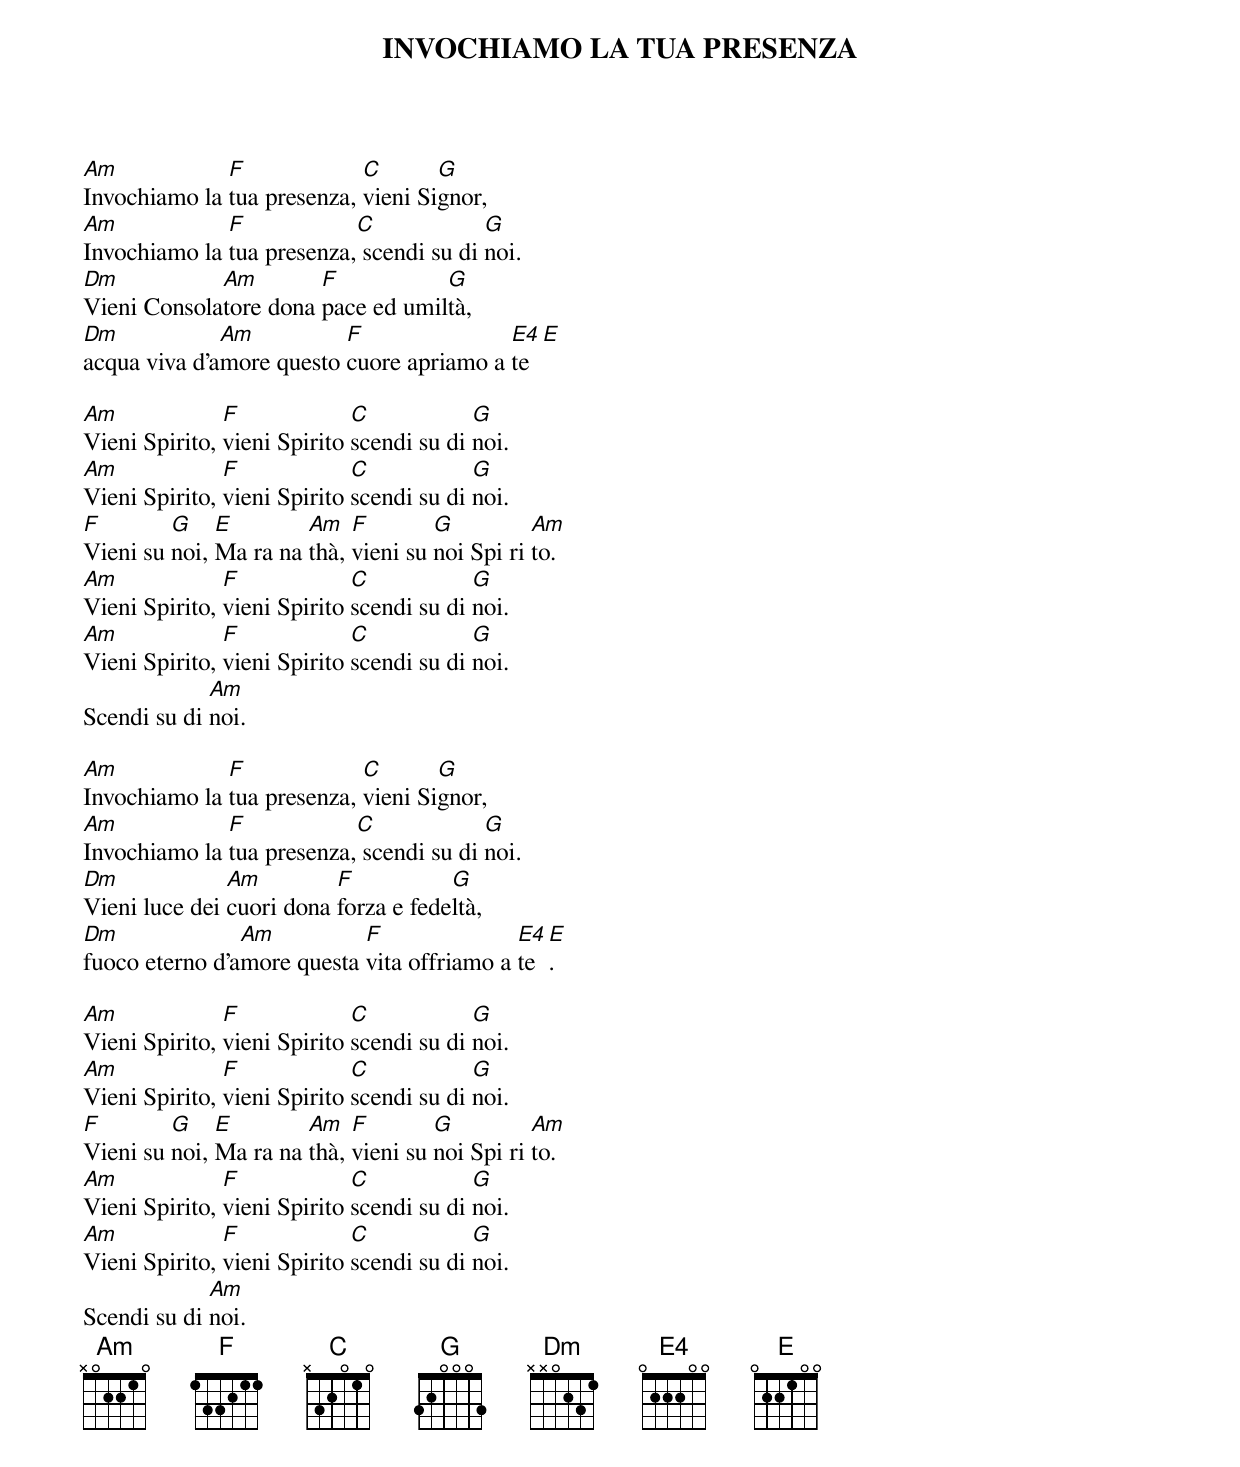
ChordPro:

{title:INVOCHIAMO LA TUA PRESENZA }
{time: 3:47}
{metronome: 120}
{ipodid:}


[Am]Invochiamo la [F]tua presenza, [C]vieni Si[G]gnor,
[Am]Invochiamo la [F]tua presenza,[C] scendi su di [G]noi.
[Dm]Vieni Consola[Am]tore dona [F]pace ed umil[G]tà,
[Dm]acqua viva d’a[Am]more questo [F]cuore apriamo a [E4]te[E]

[Am]Vieni Spirito, [F]vieni Spirito [C]scendi su di [G]noi.
[Am]Vieni Spirito, [F]vieni Spirito [C]scendi su di [G]noi.
[F]Vieni su [G]noi, [E]Ma ra na [Am]thà, [F]vieni su [G]noi Spi ri [Am]to.
[Am]Vieni Spirito, [F]vieni Spirito [C]scendi su di [G]noi.
[Am]Vieni Spirito, [F]vieni Spirito [C]scendi su di [G]noi.
Scendi su di [Am]noi.

[Am]Invochiamo la [F]tua presenza, [C]vieni Si[G]gnor,
[Am]Invochiamo la [F]tua presenza,[C] scendi su di [G]noi.
[Dm]Vieni luce dei [Am]cuori dona [F]forza e fede[G]ltà,
[Dm]fuoco eterno d’a[Am]more questa [F]vita offriamo a [E4]te[E].

[Am]Vieni Spirito, [F]vieni Spirito [C]scendi su di [G]noi.
[Am]Vieni Spirito, [F]vieni Spirito [C]scendi su di [G]noi.
[F]Vieni su [G]noi, [E]Ma ra na [Am]thà, [F]vieni su [G]noi Spi ri [Am]to.
[Am]Vieni Spirito, [F]vieni Spirito [C]scendi su di [G]noi.
[Am]Vieni Spirito, [F]vieni Spirito [C]scendi su di [G]noi.
Scendi su di [Am]noi.
